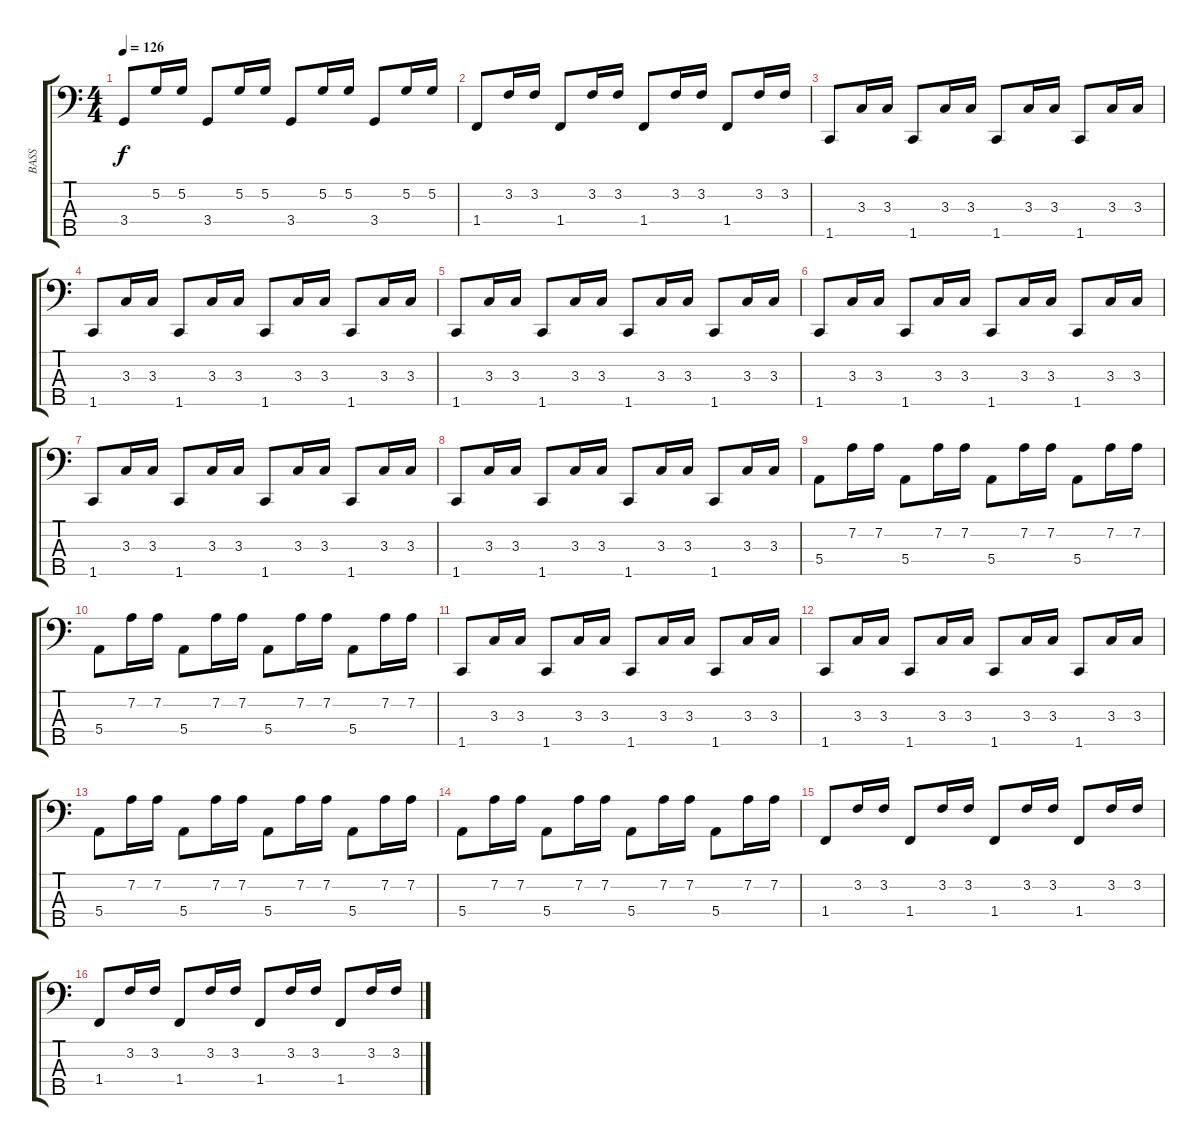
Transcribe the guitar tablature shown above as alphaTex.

\track ("BASS" "BASS") {instrument synthbass2}
\staff {score tabs}
\tuning (G2 D2 A1 E1 B0) {hide}
\ts (4 4)
\tempo 126
\clef f4
\ks c
3.4.8{dy f} 5.2.16 5.2.16 3.4.8 5.2.16 5.2.16 3.4.8 5.2.16 5.2.16 3.4.8 5.2.16 5.2.16 |
1.4.8 3.2.16 3.2.16 1.4.8 3.2.16 3.2.16 1.4.8 3.2.16 3.2.16 1.4.8 3.2.16 3.2.16 |
1.5.8 3.3.16 3.3.16 1.5.8 3.3.16 3.3.16 1.5.8 3.3.16 3.3.16 1.5.8 3.3.16 3.3.16 |
1.5.8 3.3.16 3.3.16 1.5.8 3.3.16 3.3.16 1.5.8 3.3.16 3.3.16 1.5.8 3.3.16 3.3.16 |
1.5.8 3.3.16 3.3.16 1.5.8 3.3.16 3.3.16 1.5.8 3.3.16 3.3.16 1.5.8 3.3.16 3.3.16 |
1.5.8 3.3.16 3.3.16 1.5.8 3.3.16 3.3.16 1.5.8 3.3.16 3.3.16 1.5.8 3.3.16 3.3.16 |
1.5.8 3.3.16 3.3.16 1.5.8 3.3.16 3.3.16 1.5.8 3.3.16 3.3.16 1.5.8 3.3.16 3.3.16 |
1.5.8 3.3.16 3.3.16 1.5.8 3.3.16 3.3.16 1.5.8 3.3.16 3.3.16 1.5.8 3.3.16 3.3.16 |
5.4.8 7.2.16 7.2.16 5.4.8 7.2.16 7.2.16 5.4.8 7.2.16 7.2.16 5.4.8 7.2.16 7.2.16 |
5.4.8 7.2.16 7.2.16 5.4.8 7.2.16 7.2.16 5.4.8 7.2.16 7.2.16 5.4.8 7.2.16 7.2.16 |
1.5.8 3.3.16 3.3.16 1.5.8 3.3.16 3.3.16 1.5.8 3.3.16 3.3.16 1.5.8 3.3.16 3.3.16 |
1.5.8 3.3.16 3.3.16 1.5.8 3.3.16 3.3.16 1.5.8 3.3.16 3.3.16 1.5.8 3.3.16 3.3.16 |
5.4.8 7.2.16 7.2.16 5.4.8 7.2.16 7.2.16 5.4.8 7.2.16 7.2.16 5.4.8 7.2.16 7.2.16 |
5.4.8 7.2.16 7.2.16 5.4.8 7.2.16 7.2.16 5.4.8 7.2.16 7.2.16 5.4.8 7.2.16 7.2.16 |
1.4.8 3.2.16 3.2.16 1.4.8 3.2.16 3.2.16 1.4.8 3.2.16 3.2.16 1.4.8 3.2.16 3.2.16 |
1.4.8 3.2.16 3.2.16 1.4.8 3.2.16 3.2.16 1.4.8 3.2.16 3.2.16 1.4.8 3.2.16 3.2.16
